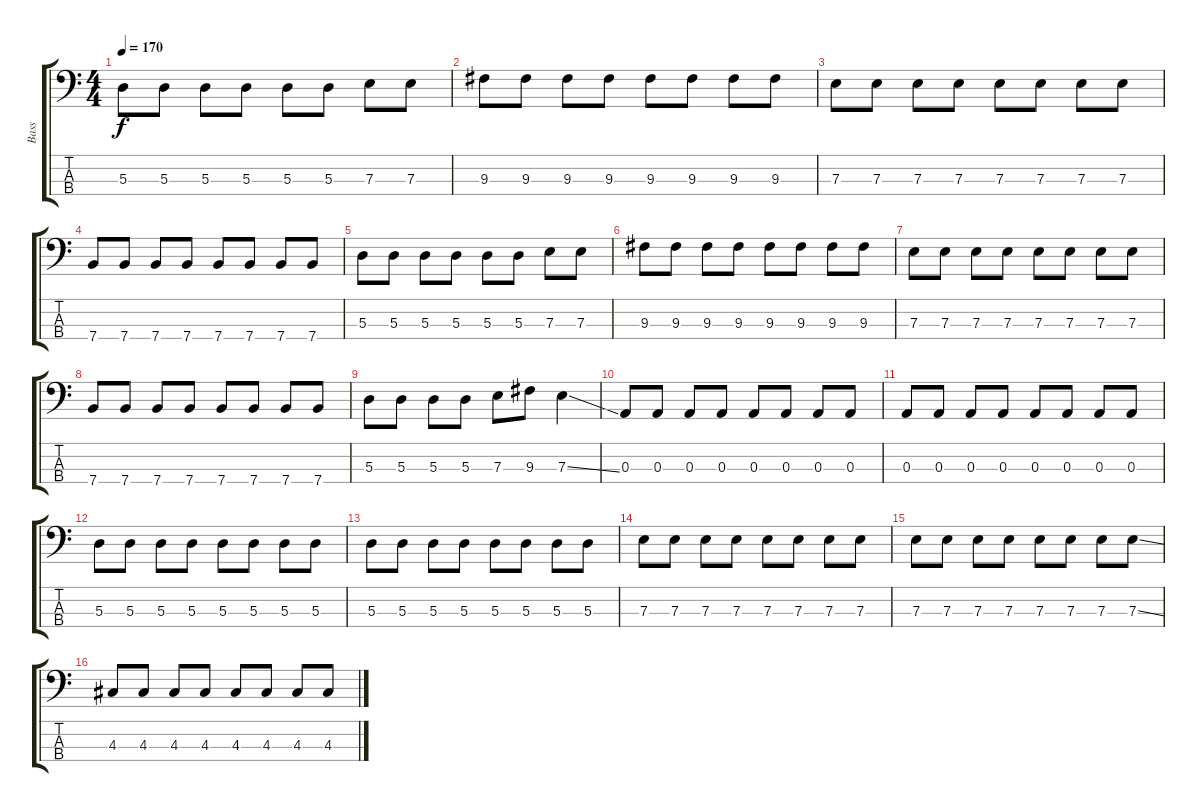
\track ("Bass" "Bass") {instrument electricbasspick}
\staff {score tabs}
\tuning (G2 D2 A1 E1) {hide}
\ts (4 4)
\tempo 170
\clef f4
\ks c
5.3.8{dy f} 5.3.8 5.3.8 5.3.8 5.3.8 5.3.8 7.3.8 7.3.8 |
9.3.8 9.3.8 9.3.8 9.3.8 9.3.8 9.3.8 9.3.8 9.3.8 |
7.3.8 7.3.8 7.3.8 7.3.8 7.3.8 7.3.8 7.3.8 7.3.8 |
7.4.8 7.4.8 7.4.8 7.4.8 7.4.8 7.4.8 7.4.8 7.4.8 |
5.3.8 5.3.8 5.3.8 5.3.8 5.3.8 5.3.8 7.3.8 7.3.8 |
9.3.8 9.3.8 9.3.8 9.3.8 9.3.8 9.3.8 9.3.8 9.3.8 |
7.3.8 7.3.8 7.3.8 7.3.8 7.3.8 7.3.8 7.3.8 7.3.8 |
7.4.8 7.4.8 7.4.8 7.4.8 7.4.8 7.4.8 7.4.8 7.4.8 |
5.3.8 5.3.8 5.3.8 5.3.8 7.3.8 9.3.8 7.3{ss}.4 |
0.3.8 0.3.8 0.3.8 0.3.8 0.3.8 0.3.8 0.3.8 0.3.8 |
0.3.8 0.3.8 0.3.8 0.3.8 0.3.8 0.3.8 0.3.8 0.3.8 |
5.3.8 5.3.8 5.3.8 5.3.8 5.3.8 5.3.8 5.3.8 5.3.8 |
5.3.8 5.3.8 5.3.8 5.3.8 5.3.8 5.3.8 5.3.8 5.3.8 |
7.3.8 7.3.8 7.3.8 7.3.8 7.3.8 7.3.8 7.3.8 7.3.8 |
7.3.8 7.3.8 7.3.8 7.3.8 7.3.8 7.3.8 7.3.8 7.3{ss}.8 |
4.3.8 4.3.8 4.3.8 4.3.8 4.3.8 4.3.8 4.3.8 4.3.8
